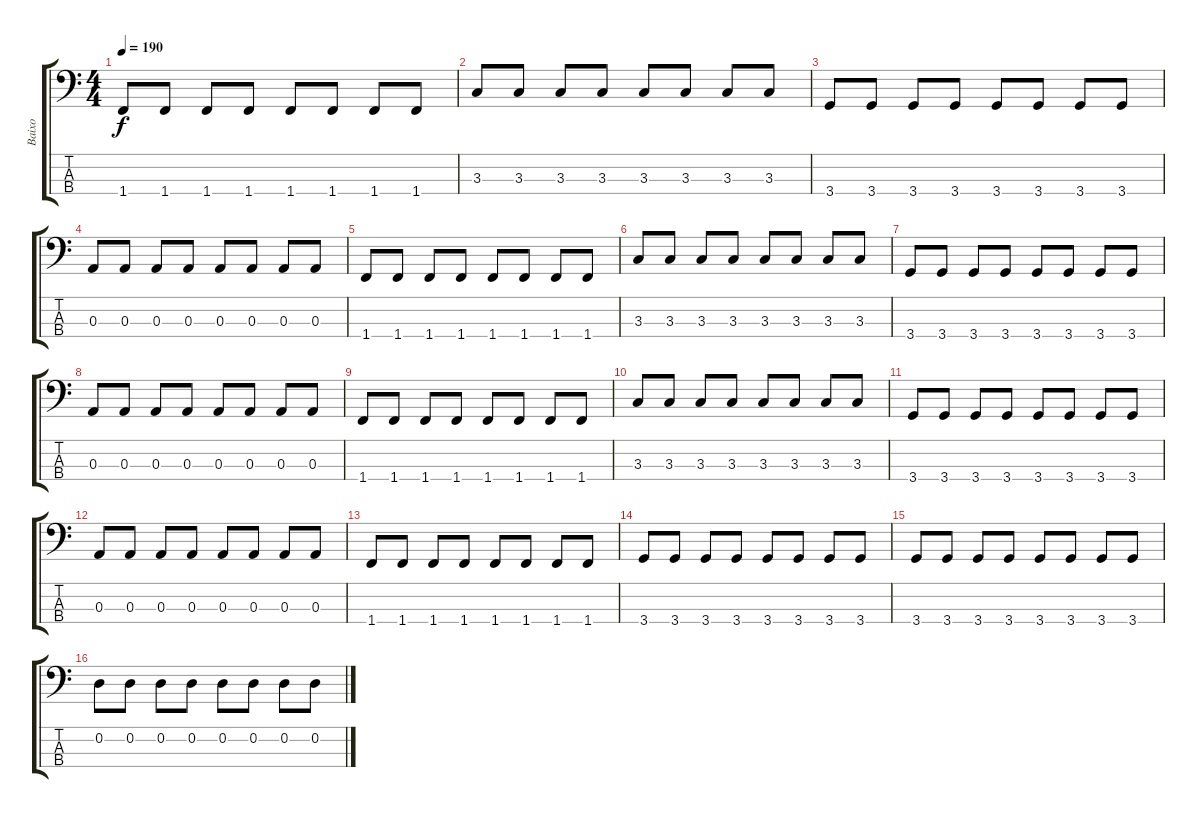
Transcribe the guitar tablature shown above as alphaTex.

\track ("Baixo" "Baixo") {instrument electricbassfinger}
\staff {score tabs}
\tuning (G2 D2 A1 E1) {hide}
\ts (4 4)
\tempo 190
\clef f4
\ks c
1.4.8{dy f} 1.4.8 1.4.8 1.4.8 1.4.8 1.4.8 1.4.8 1.4.8 |
3.3.8 3.3.8 3.3.8 3.3.8 3.3.8 3.3.8 3.3.8 3.3.8 |
3.4.8 3.4.8 3.4.8 3.4.8 3.4.8 3.4.8 3.4.8 3.4.8 |
0.3.8 0.3.8 0.3.8 0.3.8 0.3.8 0.3.8 0.3.8 0.3.8 |
1.4.8 1.4.8 1.4.8 1.4.8 1.4.8 1.4.8 1.4.8 1.4.8 |
3.3.8 3.3.8 3.3.8 3.3.8 3.3.8 3.3.8 3.3.8 3.3.8 |
3.4.8 3.4.8 3.4.8 3.4.8 3.4.8 3.4.8 3.4.8 3.4.8 |
0.3.8 0.3.8 0.3.8 0.3.8 0.3.8 0.3.8 0.3.8 0.3.8 |
1.4.8 1.4.8 1.4.8 1.4.8 1.4.8 1.4.8 1.4.8 1.4.8 |
3.3.8 3.3.8 3.3.8 3.3.8 3.3.8 3.3.8 3.3.8 3.3.8 |
3.4.8 3.4.8 3.4.8 3.4.8 3.4.8 3.4.8 3.4.8 3.4.8 |
0.3.8 0.3.8 0.3.8 0.3.8 0.3.8 0.3.8 0.3.8 0.3.8 |
1.4.8 1.4.8 1.4.8 1.4.8 1.4.8 1.4.8 1.4.8 1.4.8 |
3.4.8 3.4.8 3.4.8 3.4.8 3.4.8 3.4.8 3.4.8 3.4.8 |
3.4.8 3.4.8 3.4.8 3.4.8 3.4.8 3.4.8 3.4.8 3.4.8 |
0.2.8 0.2.8 0.2.8 0.2.8 0.2.8 0.2.8 0.2.8 0.2.8
